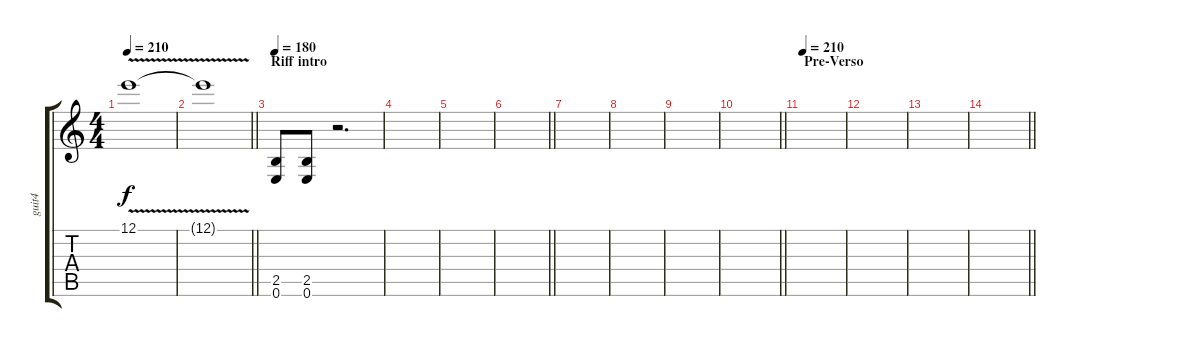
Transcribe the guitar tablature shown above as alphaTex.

\track ("guit4" "guit4") {instrument distortionguitar}
\staff {score tabs}
\tuning (E4 B3 G3 D3 A2 E2) {hide}
\ts (4 4)
\tempo 210
\clef g2
\ks c
12.1{v}.1{dy f} |
\barLineRight lightlight
12.1{t}.1 |
\section ("" "Riff intro")
\tempo 180
(2.5 0.6).8 (2.5 0.6).8 r.2{d} |
|
|
\barLineRight lightlight
|
|
|
|
\barLineRight lightlight
|
\section ("" "Pre-Verso")
\tempo 210
|
|
|
\barLineRight lightlight
